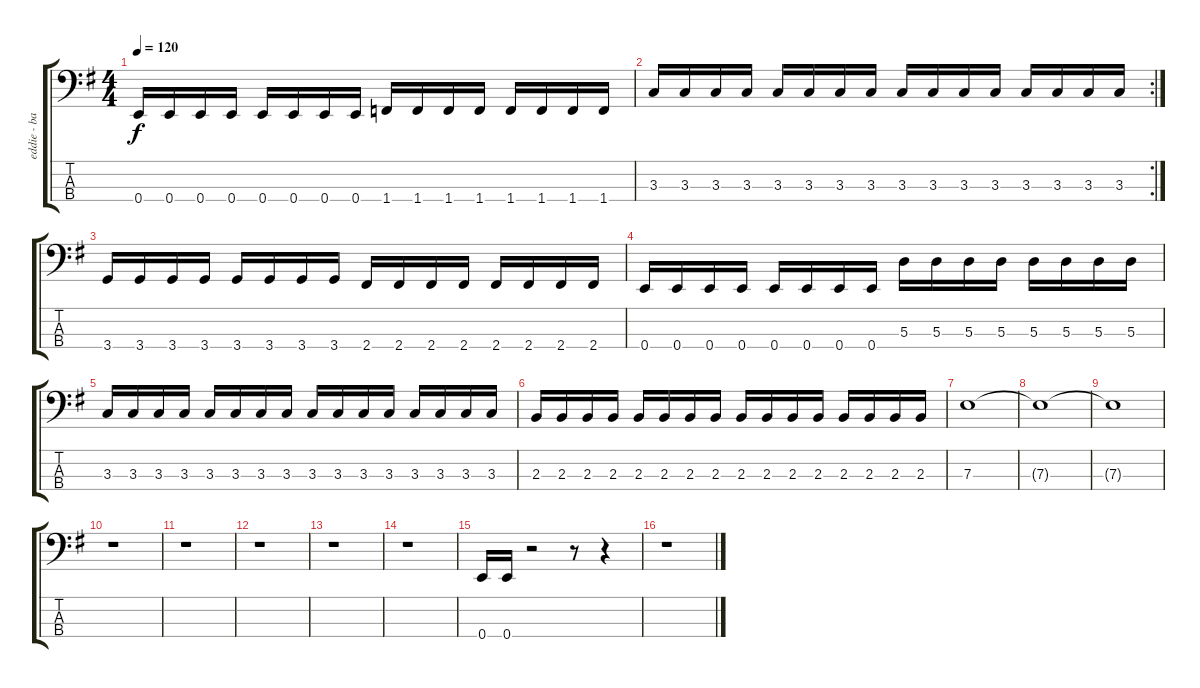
\track ("eddie - bass" "eddie - ba") {instrument electricbasspick}
\staff {score tabs}
\tuning (G2 D2 A1 E1) {hide}
\ts (4 4)
\tempo 120
\clef f4
\ks g
0.4.16{dy f} 0.4.16 0.4.16 0.4.16 0.4.16 0.4.16 0.4.16 0.4.16 1.4.16 1.4.16 1.4.16 1.4.16 1.4.16 1.4.16 1.4.16 1.4.16 |
\rc 2
3.3.16 3.3.16 3.3.16 3.3.16 3.3.16 3.3.16 3.3.16 3.3.16 3.3.16 3.3.16 3.3.16 3.3.16 3.3.16 3.3.16 3.3.16 3.3.16 |
3.4.16 3.4.16 3.4.16 3.4.16 3.4.16 3.4.16 3.4.16 3.4.16 2.4.16 2.4.16 2.4.16 2.4.16 2.4.16 2.4.16 2.4.16 2.4.16 |
0.4.16 0.4.16 0.4.16 0.4.16 0.4.16 0.4.16 0.4.16 0.4.16 5.3.16 5.3.16 5.3.16 5.3.16 5.3.16 5.3.16 5.3.16 5.3.16 |
3.3.16 3.3.16 3.3.16 3.3.16 3.3.16 3.3.16 3.3.16 3.3.16 3.3.16 3.3.16 3.3.16 3.3.16 3.3.16 3.3.16 3.3.16 3.3.16 |
2.3.16 2.3.16 2.3.16 2.3.16 2.3.16 2.3.16 2.3.16 2.3.16 2.3.16 2.3.16 2.3.16 2.3.16 2.3.16 2.3.16 2.3.16 2.3.16 |
7.3.1 |
7.3{t}.1 |
7.3{t}.1 |
r.1 |
r.1 |
r.1 |
r.1 |
r.1 |
0.4.16 0.4.16 r.2 r.8 r.4 |
r.1
